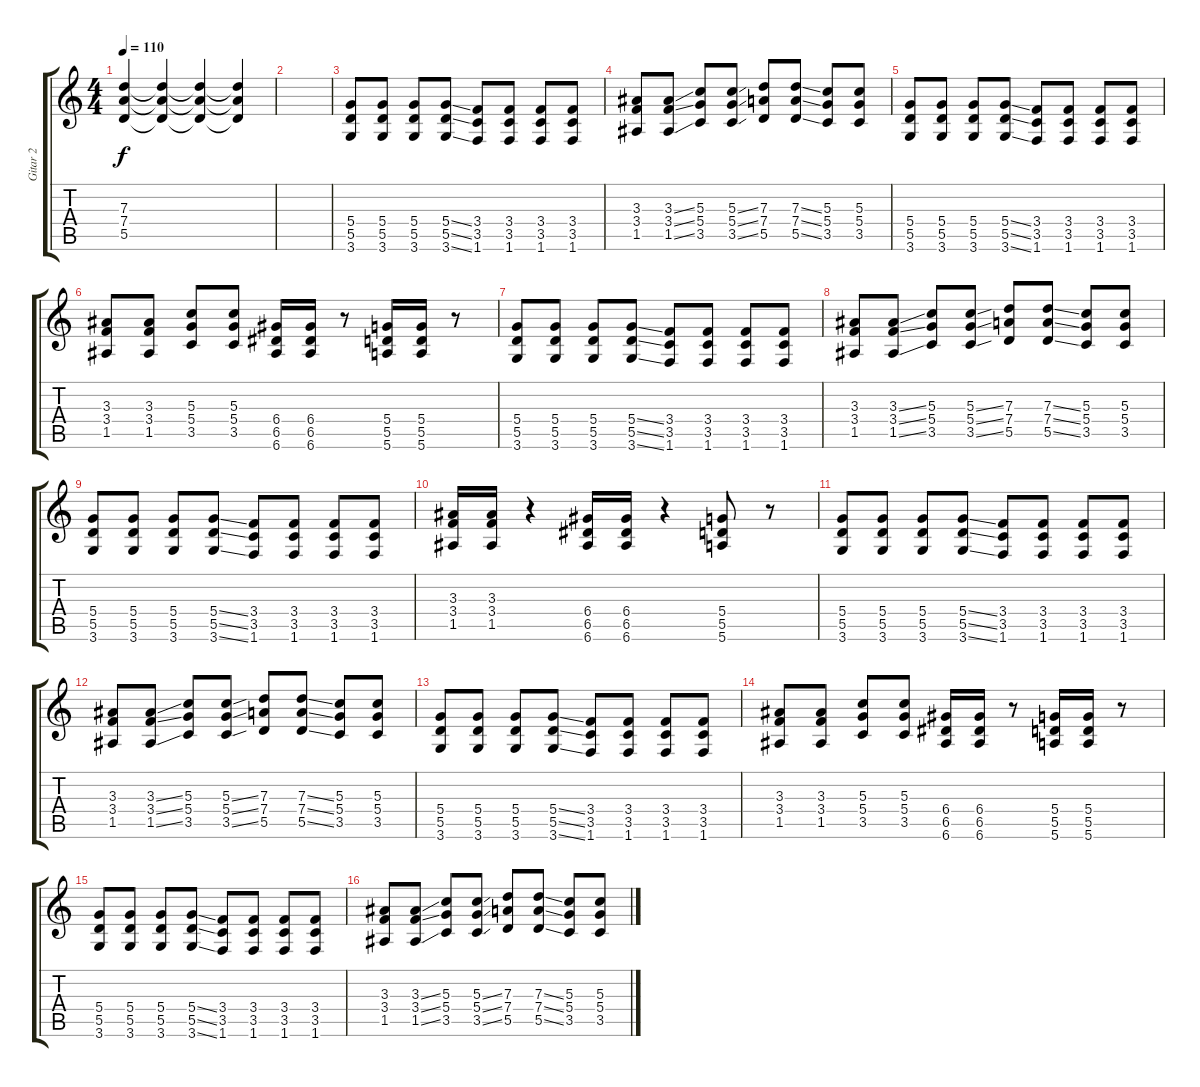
\track ("Gitar 2" "Gitar 2") {instrument distortionguitar}
\staff {score tabs}
\tuning (E4 B3 G3 D3 A2 E2) {hide}
\ts (4 4)
\tempo 110
\clef g2
\ks c
(7.3 7.4 5.5).4{dy f} (7.3{t} 7.4{t} 5.5{t}).4 (7.3{t} 7.4{t} 5.5{t}).4 (7.3{t} 7.4{t} 5.5{t}).4 |
|
(5.4 5.5 3.6).8 (5.4 5.5 3.6).8 (5.4 5.5 3.6).8 (5.4{ss} 5.5{ss} 3.6{ss}).8 (3.4 3.5 1.6).8 (3.4 3.5 1.6).8 (3.4 3.5 1.6).8 (3.4 3.5 1.6).8 |
(3.3 3.4 1.5).8 (3.3{ss} 3.4{ss} 1.5{ss}).8 (5.3 5.4 3.5).8 (5.3{ss} 5.4{ss} 3.5{ss}).8 (7.3 7.4 5.5).8 (7.3{ss} 7.4{ss} 5.5{ss}).8 (5.3 5.4 3.5).8 (5.3 5.4 3.5).8 |
(5.4 5.5 3.6).8 (5.4 5.5 3.6).8 (5.4 5.5 3.6).8 (5.4{ss} 5.5{ss} 3.6{ss}).8 (3.4 3.5 1.6).8 (3.4 3.5 1.6).8 (3.4 3.5 1.6).8 (3.4 3.5 1.6).8 |
(3.3 3.4 1.5).8 (3.3 3.4 1.5).8 (5.3 5.4 3.5).8 (5.3 5.4 3.5).8 (6.4 6.5 6.6).16 (6.4 6.5 6.6).16 r.8 (5.4 5.5 5.6).16 (5.4 5.5 5.6).16 r.8 |
(5.4 5.5 3.6).8 (5.4 5.5 3.6).8 (5.4 5.5 3.6).8 (5.4{ss} 5.5{ss} 3.6{ss}).8 (3.4 3.5 1.6).8 (3.4 3.5 1.6).8 (3.4 3.5 1.6).8 (3.4 3.5 1.6).8 |
(3.3 3.4 1.5).8 (3.3{ss} 3.4{ss} 1.5{ss}).8 (5.3 5.4 3.5).8 (5.3{ss} 5.4{ss} 3.5{ss}).8 (7.3 7.4 5.5).8 (7.3{ss} 7.4{ss} 5.5{ss}).8 (5.3 5.4 3.5).8 (5.3 5.4 3.5).8 |
(5.4 5.5 3.6).8 (5.4 5.5 3.6).8 (5.4 5.5 3.6).8 (5.4{ss} 5.5{ss} 3.6{ss}).8 (3.4 3.5 1.6).8 (3.4 3.5 1.6).8 (3.4 3.5 1.6).8 (3.4 3.5 1.6).8 |
(3.3 3.4 1.5).16 (3.3 3.4 1.5).16 r.4 (6.4 6.5 6.6).16 (6.4 6.5 6.6).16 r.4 (5.4 5.5 5.6).8 r.8 |
(5.4 5.5 3.6).8 (5.4 5.5 3.6).8 (5.4 5.5 3.6).8 (5.4{ss} 5.5{ss} 3.6{ss}).8 (3.4 3.5 1.6).8 (3.4 3.5 1.6).8 (3.4 3.5 1.6).8 (3.4 3.5 1.6).8 |
(3.3 3.4 1.5).8 (3.3{ss} 3.4{ss} 1.5{ss}).8 (5.3 5.4 3.5).8 (5.3{ss} 5.4{ss} 3.5{ss}).8 (7.3 7.4 5.5).8 (7.3{ss} 7.4{ss} 5.5{ss}).8 (5.3 5.4 3.5).8 (5.3 5.4 3.5).8 |
(5.4 5.5 3.6).8 (5.4 5.5 3.6).8 (5.4 5.5 3.6).8 (5.4{ss} 5.5{ss} 3.6{ss}).8 (3.4 3.5 1.6).8 (3.4 3.5 1.6).8 (3.4 3.5 1.6).8 (3.4 3.5 1.6).8 |
(3.3 3.4 1.5).8 (3.3 3.4 1.5).8 (5.3 5.4 3.5).8 (5.3 5.4 3.5).8 (6.4 6.5 6.6).16 (6.4 6.5 6.6).16 r.8 (5.4 5.5 5.6).16 (5.4 5.5 5.6).16 r.8 |
(5.4 5.5 3.6).8 (5.4 5.5 3.6).8 (5.4 5.5 3.6).8 (5.4{ss} 5.5{ss} 3.6{ss}).8 (3.4 3.5 1.6).8 (3.4 3.5 1.6).8 (3.4 3.5 1.6).8 (3.4 3.5 1.6).8 |
(3.3 3.4 1.5).8 (3.3{ss} 3.4{ss} 1.5{ss}).8 (5.3 5.4 3.5).8 (5.3{ss} 5.4{ss} 3.5{ss}).8 (7.3 7.4 5.5).8 (7.3{ss} 7.4{ss} 5.5{ss}).8 (5.3 5.4 3.5).8 (5.3 5.4 3.5).8
